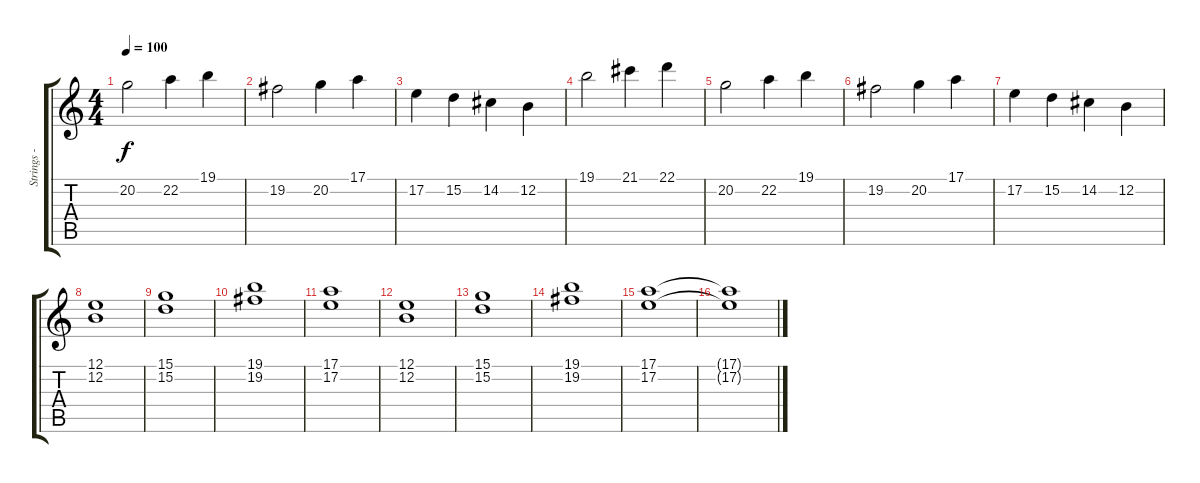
\track ("Strings - Organ" "Strings - ") {instrument stringensemble2}
\staff {score tabs}
\tuning (E4 B3 G3 D3 A2 E2) {hide}
\ts (4 4)
\tempo 100
\clef g2
\ks c
20.2.2{dy f} 22.2.4 19.1.4 |
19.2.2 20.2.4 17.1.4 |
17.2.4 15.2.4 14.2.4 12.2.4 |
19.1.2 21.1.4 22.1.4 |
20.2.2 22.2.4 19.1.4 |
19.2.2 20.2.4 17.1.4 |
17.2.4 15.2.4 14.2.4 12.2.4 |
(12.1 12.2).1 |
(15.1 15.2).1 |
(19.1 19.2).1 |
(17.1 17.2).1 |
(12.1 12.2).1 |
(15.1 15.2).1 |
(19.1 19.2).1 |
(17.1 17.2).1 |
(17.1{t} 17.2{t}).1
